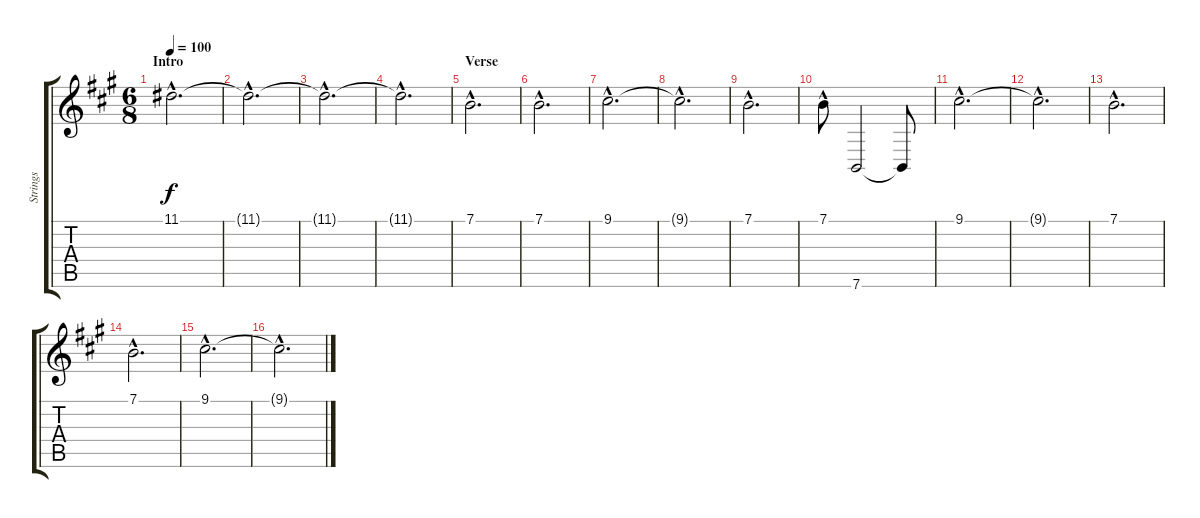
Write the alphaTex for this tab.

\track ("Strings" "Strings") {instrument stringensemble1}
\staff {score tabs}
\tuning (E4 B3 G3 D3 A2 E2) {hide}
\ts (6 8)
\section ("" "Intro")
\tempo 100
\clef g2
\ks a
11.1{hac}.2{d dy f instrument stringensemble1} |
11.1{hac t}.2{d} |
11.1{hac t}.2{d} |
11.1{hac t}.2{d} |
\section ("" "Verse")
7.1{hac}.2{d} |
7.1{hac}.2{d} |
9.1{hac}.2{d} |
9.1{hac t}.2{d} |
7.1{hac}.2{d} |
7.1{hac}.8 7.6.2 7.6{t}.8 |
9.1{hac}.2{d} |
9.1{hac t}.2{d} |
7.1{hac}.2{d} |
7.1{hac}.2{d} |
9.1{hac}.2{d} |
9.1{hac t}.2{d}
